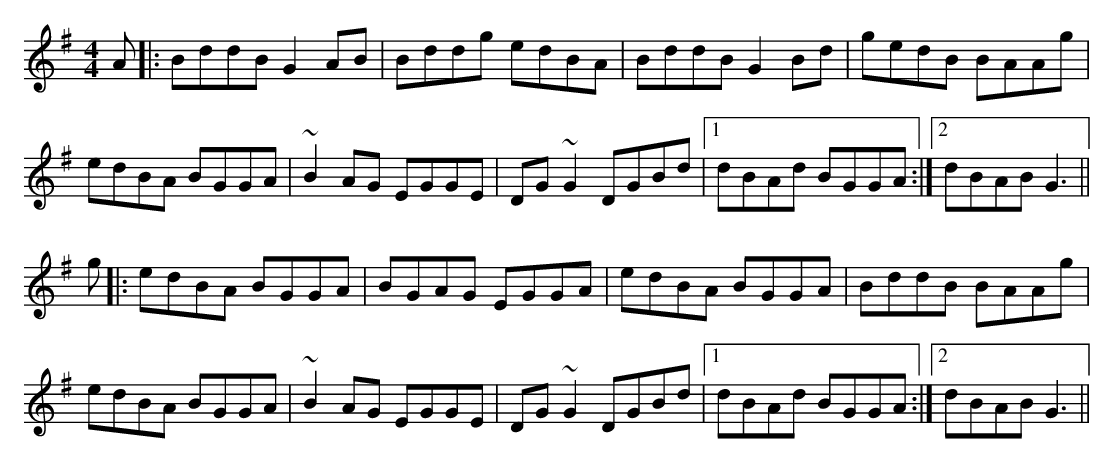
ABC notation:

X:1
M:4/4
K:G
A|:BddB G2AB|Bddg edBA|BddB G2Bd|gedB BAAg|
edBA BGGA|~B2AG EGGE|DG ~G2 DGBd|1 dBAd BGGA:|2 dBAB G3||
g|:edBA BGGA|BGAG EGGA|edBA BGGA|BddB BAAg|
edBA BGGA|~B2AG EGGE|DG ~G2 DGBd|1 dBAd BGGA:|2 dBAB G3||
